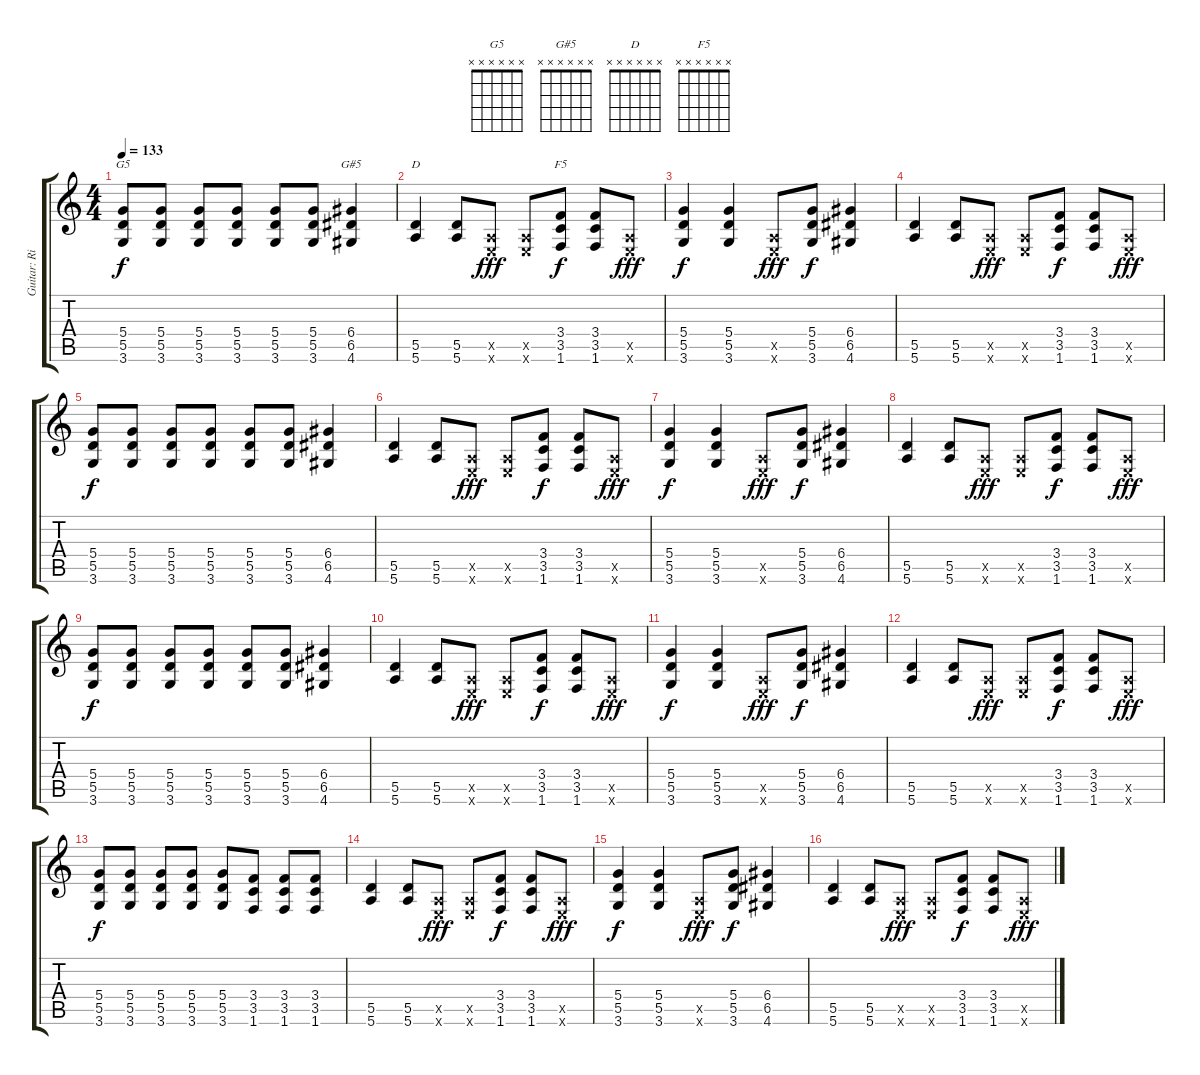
\track ("Guitar: Ritchard Fortus" "Guitar: Ri") {instrument overdrivenguitar}
\staff {score tabs}
\tuning (E4 B3 G3 D3 A2 E2) {hide}
\chord ("G5" x x x x x x) {firstfret 0}
\chord ("G#5" x x x x x x) {firstfret 0}
\chord ("D" x x x x x x) {firstfret 0}
\chord ("F5" x x x x x x) {firstfret 0}
\ts (4 4)
\tempo 133
\clef g2
\ks c
(5.4 5.5 3.6).8{ch "G5" dy f} (5.4 5.5 3.6).8 (5.4 5.5 3.6).8 (5.4 5.5 3.6).8 (5.4 5.5 3.6).8 (5.4 5.5 3.6).8 (6.4 6.5 4.6).4{ch "G#5"} |
(5.5 5.6).4{ch "D"} (5.5 5.6).8 (0.5{x} 0.6{x}).8{dy fff} (0.5{x} 0.6{x}).8 (3.4 3.5 1.6).8{ch "F5" dy f} (3.4 3.5 1.6).8 (0.5{x} 0.6{x}).8{dy fff} |
(5.4 5.5 3.6).4{dy f} (5.4 5.5 3.6).4 (0.5{x} 0.6{x}).8{dy fff} (5.4 5.5 3.6).8{dy f} (6.4 6.5 4.6).4 |
(5.5 5.6).4 (5.5 5.6).8 (0.5{x} 0.6{x}).8{dy fff} (0.5{x} 0.6{x}).8 (3.4 3.5 1.6).8{dy f} (3.4 3.5 1.6).8 (0.5{x} 0.6{x}).8{dy fff} |
(5.4 5.5 3.6).8{dy f} (5.4 5.5 3.6).8 (5.4 5.5 3.6).8 (5.4 5.5 3.6).8 (5.4 5.5 3.6).8 (5.4 5.5 3.6).8 (6.4 6.5 4.6).4 |
(5.5 5.6).4 (5.5 5.6).8 (0.5{x} 0.6{x}).8{dy fff} (0.5{x} 0.6{x}).8 (3.4 3.5 1.6).8{dy f} (3.4 3.5 1.6).8 (0.5{x} 0.6{x}).8{dy fff} |
(5.4 5.5 3.6).4{dy f} (5.4 5.5 3.6).4 (0.5{x} 0.6{x}).8{dy fff} (5.4 5.5 3.6).8{dy f} (6.4 6.5 4.6).4 |
(5.5 5.6).4 (5.5 5.6).8 (0.5{x} 0.6{x}).8{dy fff} (0.5{x} 0.6{x}).8 (3.4 3.5 1.6).8{dy f} (3.4 3.5 1.6).8 (0.5{x} 0.6{x}).8{dy fff} |
(5.4 5.5 3.6).8{dy f} (5.4 5.5 3.6).8 (5.4 5.5 3.6).8 (5.4 5.5 3.6).8 (5.4 5.5 3.6).8 (5.4 5.5 3.6).8 (6.4 6.5 4.6).4 |
(5.5 5.6).4 (5.5 5.6).8 (0.5{x} 0.6{x}).8{dy fff} (0.5{x} 0.6{x}).8 (3.4 3.5 1.6).8{dy f} (3.4 3.5 1.6).8 (0.5{x} 0.6{x}).8{dy fff} |
(5.4 5.5 3.6).4{dy f} (5.4 5.5 3.6).4 (0.5{x} 0.6{x}).8{dy fff} (5.4 5.5 3.6).8{dy f} (6.4 6.5 4.6).4 |
(5.5 5.6).4 (5.5 5.6).8 (0.5{x} 0.6{x}).8{dy fff} (0.5{x} 0.6{x}).8 (3.4 3.5 1.6).8{dy f} (3.4 3.5 1.6).8 (0.5{x} 0.6{x}).8{dy fff} |
(5.4 5.5 3.6).8{dy f} (5.4 5.5 3.6).8 (5.4 5.5 3.6).8 (5.4 5.5 3.6).8 (5.4 5.5 3.6).8 (3.4 3.5 1.6).8 (3.4 3.5 1.6).8 (3.4 3.5 1.6).8 |
(5.5 5.6).4 (5.5 5.6).8 (0.5{x} 0.6{x}).8{dy fff} (0.5{x} 0.6{x}).8 (3.4 3.5 1.6).8{dy f} (3.4 3.5 1.6).8 (0.5{x} 0.6{x}).8{dy fff} |
(5.4 5.5 3.6).4{dy f} (5.4 5.5 3.6).4 (0.5{x} 0.6{x}).8{dy fff} (5.4 5.5 3.6).8{dy f} (6.4 6.5 4.6).4 |
(5.5 5.6).4 (5.5 5.6).8 (0.5{x} 0.6{x}).8{dy fff} (0.5{x} 0.6{x}).8 (3.4 3.5 1.6).8{dy f} (3.4 3.5 1.6).8 (0.5{x} 0.6{x}).8{dy fff}
